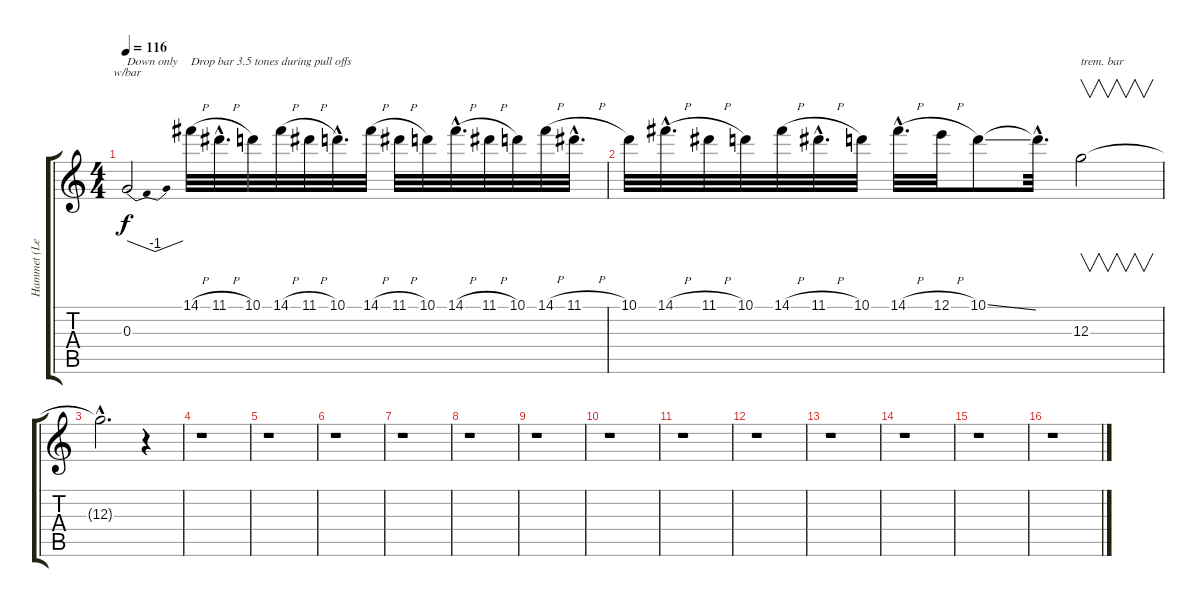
\track ("Hammet (Lead)" "Hammet (Le") {instrument overdrivenguitar}
\staff {score tabs}
\tuning (E4 B3 G3 D3 A2 E2) {hide}
\ts (4 4)
\tempo 116
\clef g2
\ks c
0.3.2{tbe (dip default 0 0 30 -4 60 0) txt "Down only" dy f} 14.1{h}.32{txt "Drop bar 3.5 tones during pull offs"} 11.1{h hac}.32{d} 10.1.32 14.1{h}.32 11.1{h}.32 10.1{hac}.32{d} 14.1{h}.32 11.1{h}.32 10.1.32 14.1{h hac}.32{d} 11.1{h}.32 10.1.32 14.1{h}.32 11.1{h hac}.32{d} |
10.1.32 14.1{h hac}.32{d} 11.1{h}.32 10.1.32 14.1{h}.32 11.1{h hac}.32{d} 10.1.32 14.1{h hac}.32{d} 12.1{h}.32 10.1{ss}.8 10.1{hac t}.32{d} 12.3.2{v txt "trem. bar"} |
12.3{hac t}.2{d} r.4 |
r.1 |
r.1 |
r.1 |
r.1 |
r.1 |
r.1 |
r.1 |
r.1 |
r.1 |
r.1 |
r.1 |
r.1 |
r.1
